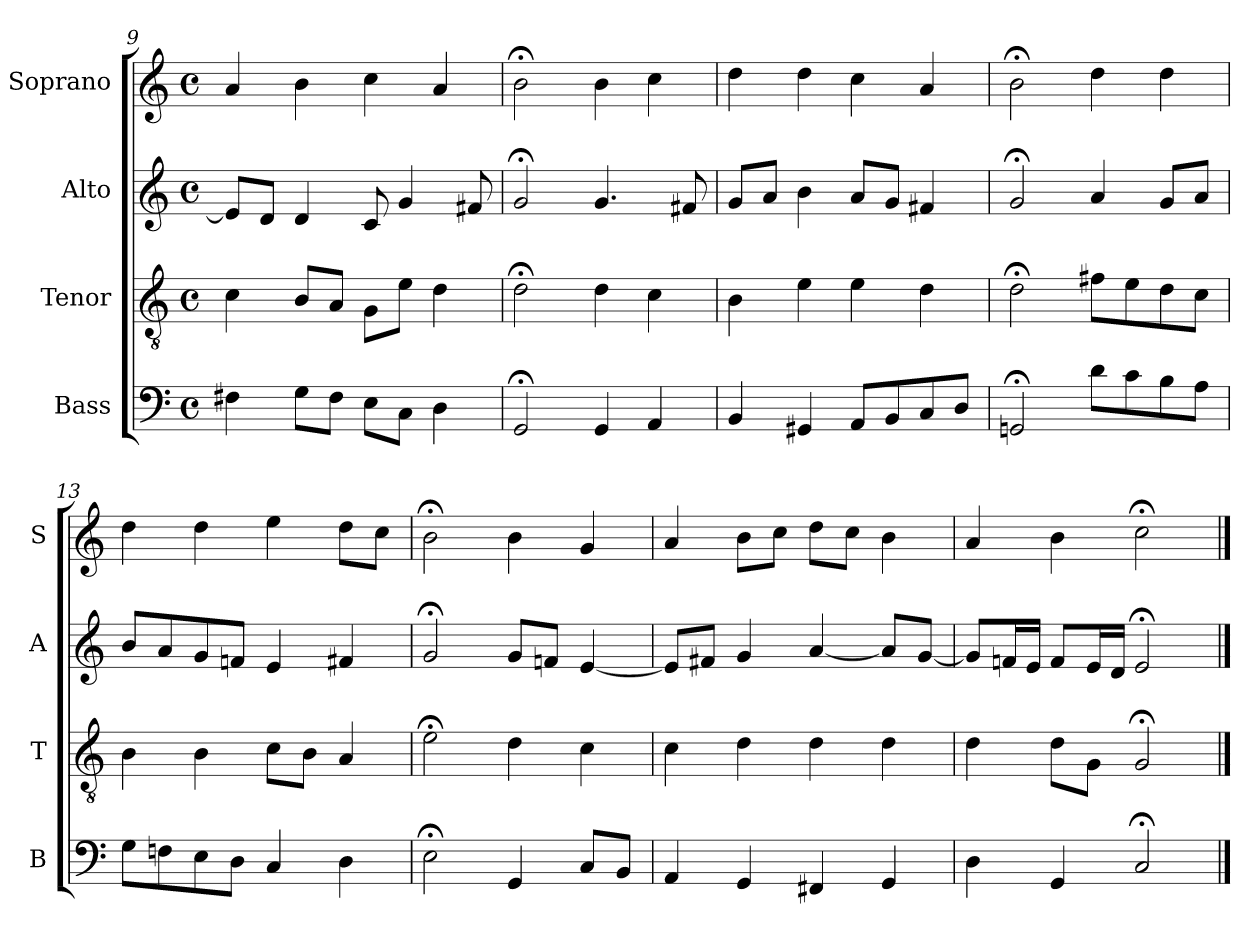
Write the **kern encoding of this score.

**kern	**kern	**kern	**kern
*part4	*part3	*part2	*part1
*staff4	*staff3	*staff2	*staff1
*I"Bass	*I"Tenor	*I"Alto	*I"Soprano
*I'B	*I'T	*I'A	*I'S
*clefF4	*clefGv2	*clefG2	*clefG2
*k[]	*k[]	*k[]	*k[]
*C:	*C:	*C:	*C:
*M4/4	*M4/4	*M4/4	*M4/4
*met(c)	*met(c)	*met(c)	*met(c)
=9	=9	=9	=9
4F#X	4c	8eL]	4a
.	.	8dJ	.
8GL	8BL	4d	4b
8F#J	8AJ	.	.
8EL	8GL	8c	4cc
8CJ	8eJ	4g	.
4D	4d	.	4a
.	.	8f#X	.
=10	=10	=10	=10
2GG;<	2d;<	2g;<	2b;<
4GG	4d	4.g	4b
4AA	4c	.	4cci
.	.	8f#Xi	.
=11	=11	=11	=11
4BB	4B	8giL	4ddi
.	.	8aJ	.
4GG#X	4e	4b	4dd
8AAL	4e	8aL	4cc
8BB	.	8gJ	.
8C	4d	4f#X	4a
8DJ	.	.	.
=12	=12	=12	=12
2GGn;<	2d;<	2g;<	2b;<
8dL	8f#XL	4a	4dd
8c	8e	.	.
8B	8d	8gL	4dd
8AJ	8cJ	8aJ	.
=13	=13	=13	=13
8GL	4B	8bL	4dd
8Fn	.	8a	.
8E	4B	8g	4dd
8DJ	.	8fnJ	.
4C	8cL	4e	4ee
.	8BJ	.	.
4D	4A	4f#X	8ddL
.	.	.	8ccJ
=14	=14	=14	=14
2E;<	2e;<	2g;<	2b;<
4GG	4d	8gL	4b
.	.	8fnJ	.
8CL	4c	[4e	4g
8BBJ	.	.	.
=15	=15	=15	=15
4AA	4c	8eL]	4a
.	.	8f#XJ	.
4GG	4d	4g	8bL
.	.	.	8ccJ
4FF#X	4d	[4a	8ddL
.	.	.	8ccJ
4GG	4d	8aL]	4b
.	.	[8gJ	.
=16	=16	=16	=16
4D	4d	8gL]	4a
.	.	16fnL	.
.	.	16eJJ	.
4GG	8dL	8fL	4b
.	8GJ	16eL	.
.	.	16dJJ	.
2C;<	2G;<	2e;<	2cc;<
==	==	==	==
*-	*-	*-	*-
